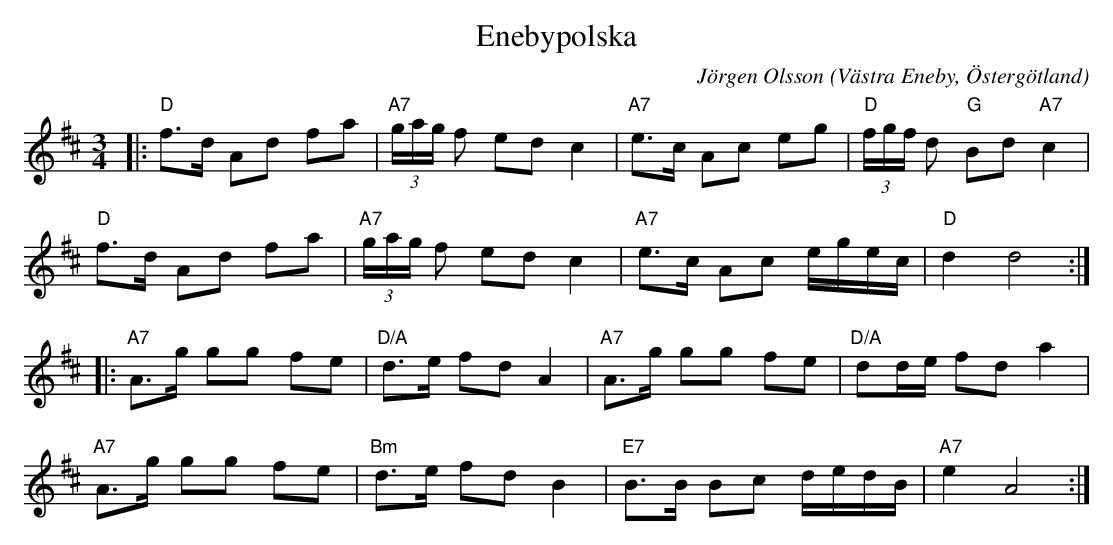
X:1
T:Enebypolska
C:Jörgen Olsson
O:Västra Eneby, Östergötland
M:3/4
L:1/8
K:D
|:"D"f>d Ad fa|"A7"(3g/a/g/ f ed c2|"A7"e>c Ac eg|"D"(3f/g/f/ d "G"Bd "A7"c2|
"D"f>d Ad fa|"A7"(3g/a/g/ f ed c2|"A7"e>c Ac e/g/e/c/|"D"d2 d4:|
|:"A7"A>g gg fe|"D/A"d>e fd A2|"A7"A>g gg fe|"D/A" dd/e/ fd a2|
"A7"A>g gg fe|"Bm"d>e fd B2|"E7"B>B Bc d/e/d/B/|"A7" e2 A4:|
